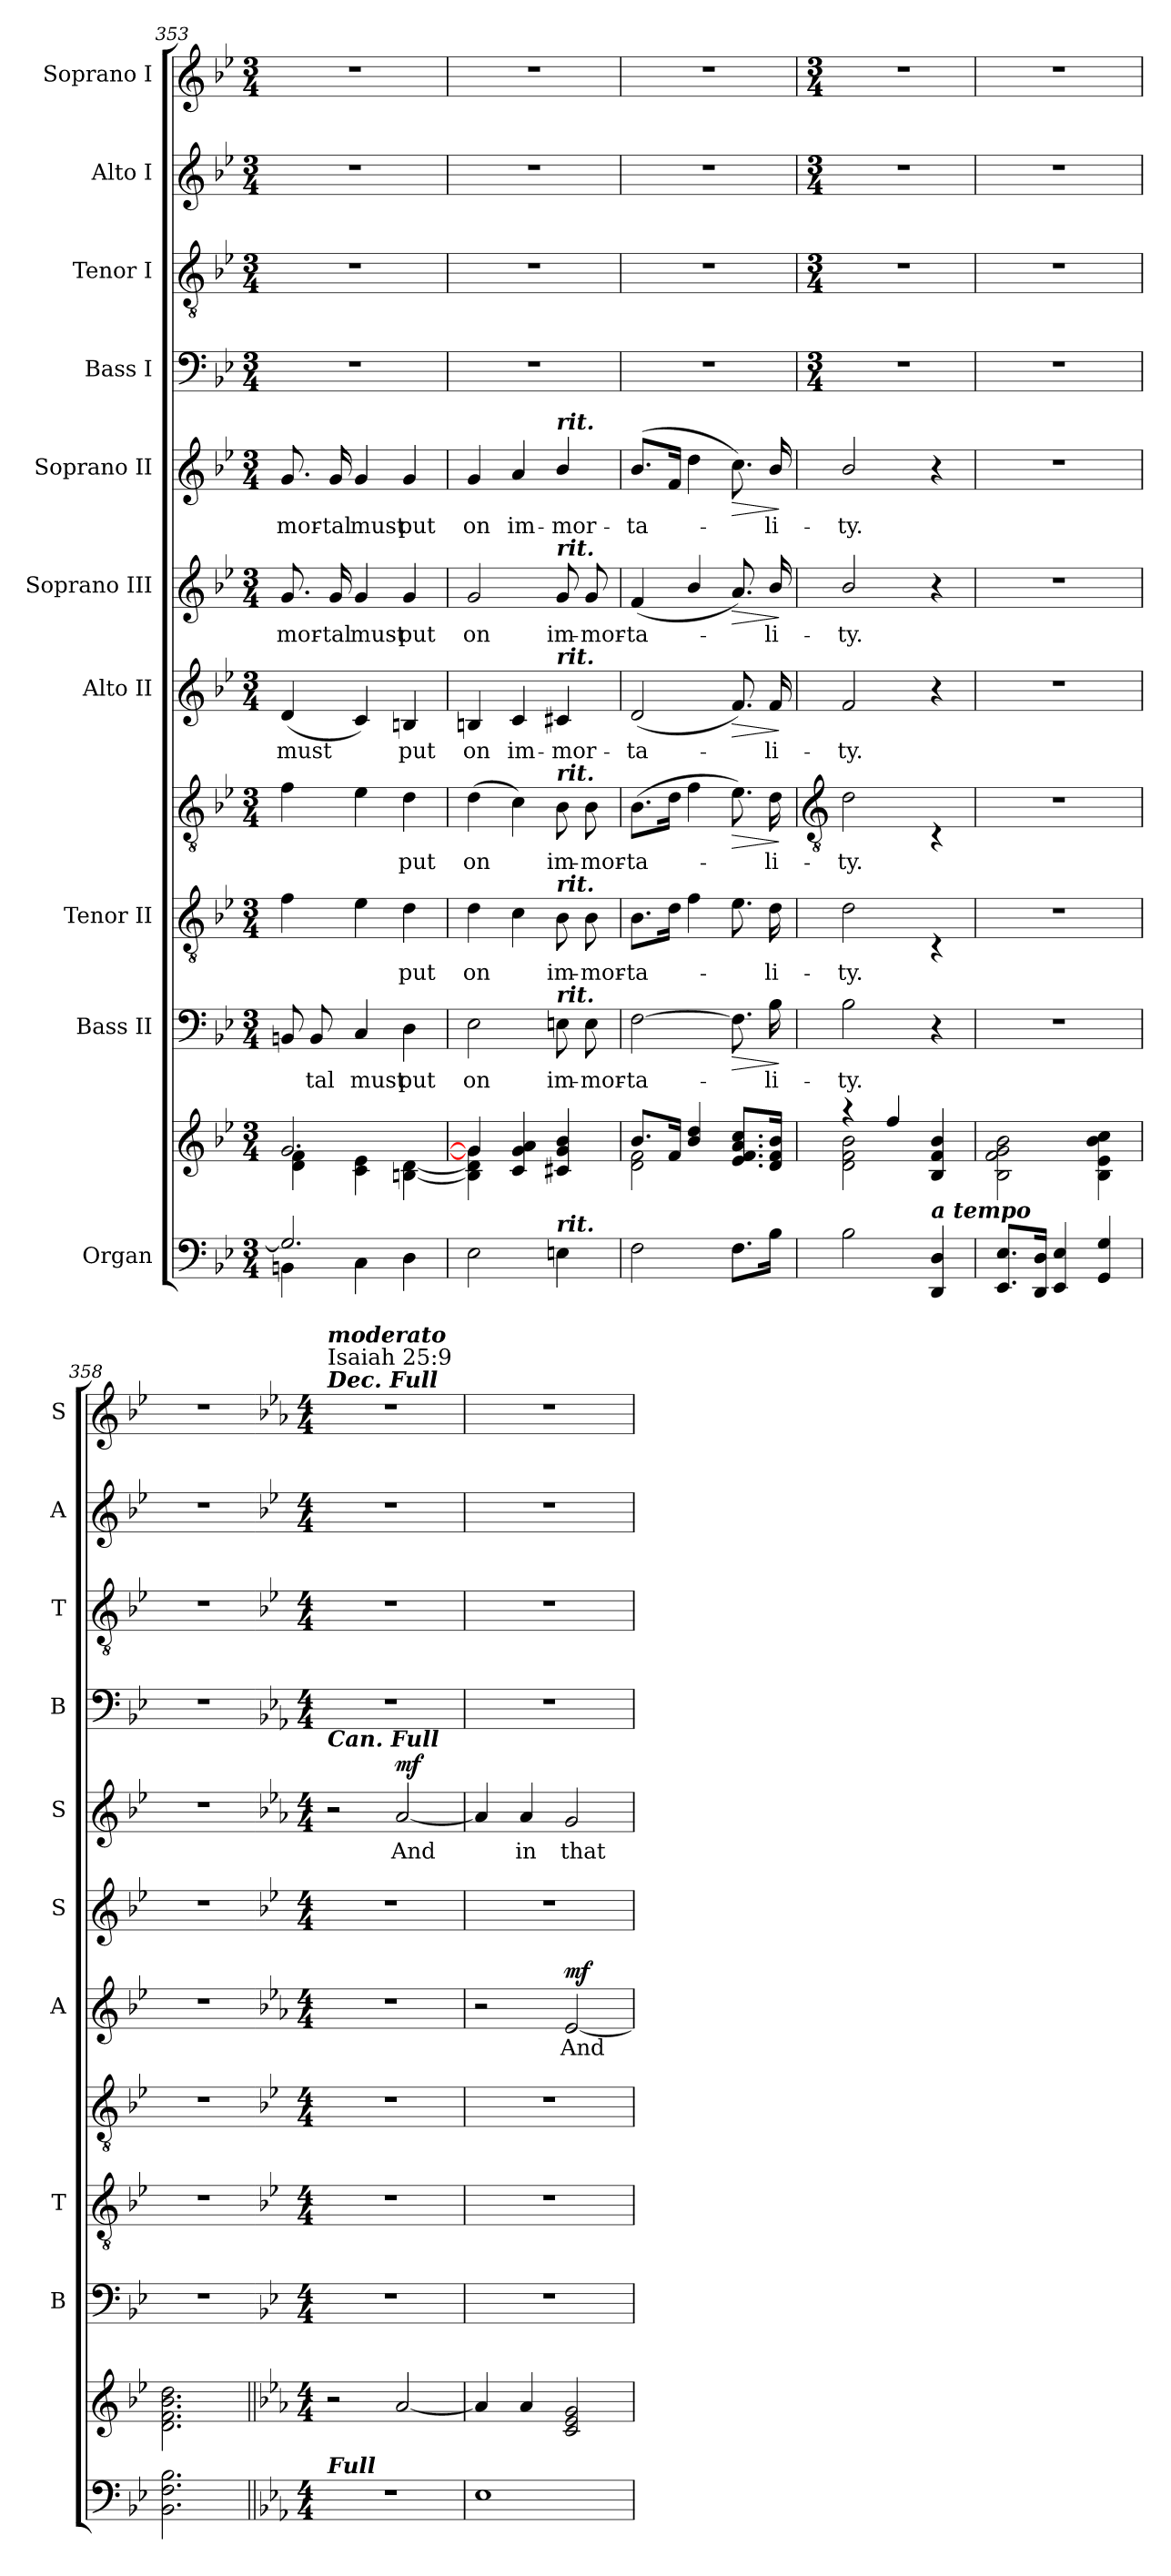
**kern	**kern	**kern	**text	**dynam	**kern	**text	**kern	**text	**dynam	**kern	**text	**dynam	**kern	**text	**dynam	**kern	**text	**dynam	**kern	**kern	**kern	**kern
*part10	*part10	*part9	*part9	*part9	*part8	*part8	*part8	*part8	*part8	*part7	*part7	*part7	*part6	*part6	*part6	*part5	*part5	*part5	*part4	*part3	*part2	*part1
*staff12	*staff11	*staff10	*staff10	*staff10	*staff9	*staff9	*staff8	*staff8	*staff8/9	*staff7	*staff7	*staff7	*staff6	*staff6	*staff6	*staff5	*staff5	*staff5	*staff4	*staff3	*staff2	*staff1
*I"Organ	*	*I"Bass II	*	*	*I"Tenor II	*	*	*	*	*I"Alto II	*	*	*I"Soprano III	*	*	*I"Soprano II	*	*	*I"Bass I	*I"Tenor I	*I"Alto I	*I"Soprano I
*	*	*I'B	*	*	*I'T	*	*	*	*	*I'A	*	*	*I'S	*	*	*I'S	*	*	*I'B	*I'T	*I'A	*I'S
*clefF4	*clefG2	*clefF4	*	*	*clefGv2	*	*clefGv2	*	*	*clefG2	*	*	*clefG2	*	*	*clefG2	*	*	*clefF4	*clefGv2	*clefG2	*clefG2
*k[b-e-]	*k[b-e-]	*k[b-e-]	*	*	*k[b-e-]	*	*k[b-e-]	*	*	*k[b-e-]	*	*	*k[b-e-]	*	*	*k[b-e-]	*	*	*k[b-e-]	*k[b-e-]	*k[b-e-]	*k[b-e-]
*B-:	*B-:	*B-:	*	*	*B-:	*	*B-:	*	*	*B-:	*	*	*B-:	*	*	*B-:	*	*	*B-:	*B-:	*B-:	*B-:
*M3/4	*M3/4	*M3/4	*	*	*M3/4	*	*M3/4	*	*	*M3/4	*	*	*M3/4	*	*	*M3/4	*	*	*M3/4	*M3/4	*M3/4	*M3/4
=353	=353	=353	=353	=353	=353	=353	=353	=353	=353	=353	=353	=353	=353	=353	=353	=353	=353	=353	=353	=353	=353	=353
*^	*^	*	*	*	*	*	*	*	*	*	*	*	*	*	*	*	*	*	*	*	*	*
!	!	!	!	!	!	!	!	!	!	!	!	!	!LO:LY:b	!	!	!LO:LY:b	!	!	!LO:LY:b	!	!	!	!	!
2.G/]	4BBn\	2.g/	4d\ 4f\	8BBn	.	.	4f	.	4f	.	.	(<4d	must	.	8.g	mor-	.	8.g	mor-	.	2.r	2.r	2.r	2.r
!	!	!	!	!	!LO:LY:b	!	!	!	!	!	!	!	!	!	!	!	!	!	!	!	!	!	!	!
.	.	.	.	8BB	tal	.	.	.	.	.	.	.	.	.	.	.	.	.	.	.	.	.	.	.
!	!	!	!	!	!	!	!	!	!	!	!	!	!	!	!	!LO:LY:b	!	!	!LO:LY:b	!	!	!	!	!
.	.	.	.	.	.	.	.	.	.	.	.	.	.	.	16g	-tal	.	16g	-tal	.	.	.	.	.
!	!	!	!	!	!LO:LY:b	!	!	!	!	!	!	!	!	!	!	!LO:LY:b	!	!	!LO:LY:b	!	!	!	!	!
.	4C\	.	4c\ 4e-\	4C	must	.	4e-	.	4e-	.	.	4c)	.	.	4g	must	.	4g	must	.	.	.	.	.
!	!	!	!	!	!LO:LY:b	!	!	!LO:LY:b	!	!LO:LY:b	!	!	!LO:LY:b	!	!	!LO:LY:b	!	!	!LO:LY:b	!	!	!	!	!
.	4D\	.	[4Bn\ [4d\	4D	put	.	4d	put	4d	put	.	4Bn	put	.	4g	put	.	4g	put	.	.	.	.	.
=354	=354	=354	=354	=354	=354	=354	=354	=354	=354	=354	=354	=354	=354	=354	=354	=354	=354	=354	=354	=354	=354	=354	=354	=354
!	!	!	!	!	!LO:LY:b	!	!	!LO:LY:b	!	!LO:LY:b	!	!	!LO:LY:b	!	!	!LO:LY:b	!	!	!LO:LY:b	!	!	!	!	!
2.ryy	2E-\	4g/]	4B] 4d] 4g]	2E-	on	.	4d	on	(>4d	on	.	4Bn	on	.	2g	on	.	4g	on	.	2.r	2.r	2.r	2.r
!	!	!	!	!	!	!	!	!	!	!	!	!	!LO:LY:b	!	!	!	!	!	!LO:LY:b	!	!	!	!	!
.	.	2ryy	4c 4g 4a	.	.	.	4c	.	4c)	.	.	4c	im-	.	.	.	.	4a	im-	.	.	.	.	.
!	!	!	!	!	!	!	!	!	!	!	!	!	!	!	!	!	!	!LO:TX:a:Bi:t=rit.	!	!	!	!	!	!
!	!	!	!	!	!	!	!	!	!	!	!	!	!	!	!LO:TX:a:Bi:t=rit.	!	!	!	!	!	!	!	!	!
!	!	!	!	!	!	!	!	!	!	!	!	!LO:TX:a:Bi:t=rit.	!	!	!	!	!	!	!	!	!	!	!	!
!	!	!	!	!	!	!	!	!	!LO:TX:a:Bi:t=rit.	!	!	!	!	!	!	!	!	!	!	!	!	!	!	!
!	!	!	!	!	!	!	!LO:TX:a:Bi:t=rit.	!	!	!	!	!	!	!	!	!	!	!	!	!	!	!	!	!
!	!	!	!	!LO:TX:a:Bi:t=rit.	!	!	!	!	!	!	!	!	!	!	!	!	!	!	!	!	!	!	!	!
!	!LO:TX:a:Bi:t=rit.	!	!	!	!	!	!	!	!	!	!	!	!	!	!	!	!	!	!	!	!	!	!	!
!	!	!	!	!	!LO:LY:b	!	!	!LO:LY:b	!	!LO:LY:b	!	!	!LO:LY:b	!	!	!LO:LY:b	!	!	!LO:LY:b	!	!	!	!	!
.	4En\	.	4c#X 4g 4b-	8En	im-	.	8B-	im-	8B-	im-	.	4c#X	-mor-	.	8g	im-	.	4b-/	-mor-	.	.	.	.	.
!	!	!	!	!	!LO:LY:b	!	!	!LO:LY:b	!	!LO:LY:b	!	!	!	!	!	!LO:LY:b	!	!	!	!	!	!	!	!
.	.	.	.	8E	-mor-	.	8B-	-mor-	8B-	-mor-	.	.	.	.	8g	-mor-	.	.	.	.	.	.	.	.
=355	=355	=355	=355	=355	=355	=355	=355	=355	=355	=355	=355	=355	=355	=355	=355	=355	=355	=355	=355	=355	=355	=355	=355	=355
!	!	!	!	!	!LO:LY:b	!	!	!LO:LY:b	!	!LO:LY:b	!	!	!LO:LY:b	!	!	!LO:LY:b	!	!	!LO:LY:b	!	!	!	!	!
2ryy	2F\	8.b-/L	2d\ 2f\	[2F	-ta-	.	8.B-L	-ta-	(>8.B-L	-ta-	.	(<2d	-ta-	.	(<4f	-ta-	.	(>8.b-L	-ta-	.	2.r	2.r	2.r	2.r
.	.	16f/J	.	.	.	.	16dJ	.	16dJ	.	.	.	.	.	.	.	.	16fJ	.	.	.	.	.	.
.	.	4b-/ 4dd/	.	.	.	.	4f	.	4f	.	.	.	.	.	4b-/	.	.	4dd	.	.	.	.	.	.
!	!	!	!	!	!	!LO:HP:b	!	!	!	!	!LO:HP:b	!	!	!LO:HP:b	!	!	!LO:HP:b	!	!	!LO:HP:b	!	!	!	!
8.ryy	8.F\L	8.e-/ 8.f/ 8.a/ 8.cc/L	4ryy	8.F]	.	>	8.e-	.	8.e-)	.	>	8.f)	.	>	8.a)	.	>	8.cc)	.	>	.	.	.	.
!	!	!	!	!	!LO:LY:b	!	!	!LO:LY:b	!	!LO:LY:b	!	!	!LO:LY:b	!	!	!LO:LY:b	!	!	!LO:LY:b	!	!	!	!	!
16ryy	16B-\J	16d/ 16f/ 16b-/J	.	16B-	li-	.	16d	li-	16d	li-	.	16f	li-	.	16b-/	li-	.	16b-/	li-	.	.	.	.	.
*v	*v	*	*	*	*	*	*	*	*	*	*	*	*	*	*	*	*	*	*	*	*	*	*	*
*	*v	*v	*	*	*	*	*	*	*	*	*	*	*	*	*	*	*	*	*	*	*	*	*
.	.	.	.	]	.	.	.	.	]	.	.	]	.	.	]	.	.	]	.	.	.	.
!!LO:LB:g=z
=356	=356	=356	=356	=356	=356	=356	=356	=356	=356	=356	=356	=356	=356	=356	=356	=356	=356	=356	=356	=356	=356	=356
*	*	*	*	*	*	*	*clefGv2	*	*	*	*	*	*	*	*	*	*	*	*	*	*	*
*	*	*	*	*	*	*	*	*	*	*	*	*	*	*	*	*	*	*	*M3/4	*M3/4	*M3/4	*M3/4
*	*^	*	*	*	*	*	*	*	*	*	*	*	*	*	*	*	*	*	*	*	*	*
!	!	!	!	!LO:LY:b	!	!	!LO:LY:b	!	!LO:LY:b	!	!	!LO:LY:b	!	!	!LO:LY:b	!	!	!LO:LY:b	!	!	!	!	!
2B-	4r	2d\ 2f\ 2b-\	2B-	-ty.	.	2d	-ty.	2d	-ty.	.	2f	-ty.	.	2b-/	-ty.	.	2b-/	-ty.	.	2.r	2.r	2.r	2.r
.	4ff/	.	.	.	.	.	.	.	.	.	.	.	.	.	.	.	.	.	.	.	.	.	.
!LO:TX:a:Bi:t=a tempo	!	!	!	!	!	!	!	!	!	!	!	!	!	!	!	!	!	!	!	!	!	!	!
4DD 4D	4ryy	4B- 4f 4b-	4r	.	.	4rBB	.	4rBB	.	.	4r	.	.	4r	.	.	4r	.	.	.	.	.	.
=357	=357	=357	=357	=357	=357	=357	=357	=357	=357	=357	=357	=357	=357	=357	=357	=357	=357	=357	=357	=357	=357	=357	=357
!	!	!	!LO:N:vis=1	!	!	!LO:N:vis=1	!	!LO:N:vis=1	!	!	!LO:N:vis=1	!	!	!LO:N:vis=1	!	!	!LO:N:vis=1	!	!	!	!	!	!
8.EE- 8.E-L	2.ryy	2B- 2f 2g 2b-	2.r	.	.	2.r	.	2.r	.	.	2.r	.	.	2.r	.	.	2.r	.	.	2.r	2.r	2.r	2.r
16DD 16DJ	.	.	.	.	.	.	.	.	.	.	.	.	.	.	.	.	.	.	.	.	.	.	.
4EE- 4E-	.	.	.	.	.	.	.	.	.	.	.	.	.	.	.	.	.	.	.	.	.	.	.
4GG 4G	.	4B- 4e- 4b- 4cc	.	.	.	.	.	.	.	.	.	.	.	.	.	.	.	.	.	.	.	.	.
=358	=358	=358	=358	=358	=358	=358	=358	=358	=358	=358	=358	=358	=358	=358	=358	=358	=358	=358	=358	=358	=358	=358	=358
!	!	!	!LO:N:vis=1	!	!	!LO:N:vis=1	!	!LO:N:vis=1	!	!	!LO:N:vis=1	!	!	!LO:N:vis=1	!	!	!LO:N:vis=1	!	!	!	!	!	!
2.BB- 2.F 2.B-	2.ryy	2.d 2.f 2.b- 2.dd	2.r	.	.	2.r	.	2.r	.	.	2.r	.	.	2.r	.	.	2.r	.	.	2.r	2.r	2.r	2.r
!!LO:LB:g=z
=359||	=359||	=359||	=359||	=359	=359	=359||	=359	=359||	=359	=359	=359||	=359	=359	=359||	=359	=359	=359||	=359	=359	=359	=359	=359	=359
*k[b-e-a-]	*k[b-e-a-]	*	*	*	*	*	*	*	*	*	*k[b-e-a-]	*	*	*	*	*	*k[b-e-a-]	*	*	*k[b-e-a-]	*	*	*k[b-e-a-]
*E-:	*E-:	*	*	*	*	*	*	*	*	*	*E-:	*	*	*	*	*	*E-:	*	*	*E-:	*	*	*E-:
*M4/4	*M4/4	*	*M4/4	*	*	*M4/4	*	*M4/4	*	*	*M4/4	*	*	*M4/4	*	*	*M4/4	*	*	*M4/4	*M4/4	*M4/4	*M4/4
*	*	*	*	*	*	*	*	*	*	*	*	*	*	*	*	*	*	*	*	*	*	*	*MM96
*^	*	*	*	*	*	*	*	*	*	*	*	*	*	*	*	*	*	*	*	*	*	*	*
!	!	!	!	!	!	!	!	!	!	!	!	!	!	!	!	!	!	!	!	!	!	!	!	!LO:TX:a:Bi:t=Dec. Full
!	!	!	!	!	!	!	!	!	!	!	!	!	!	!	!	!	!	!	!	!	!	!	!	!LO:TX:a:t=Isaiah 25&colon;9
!	!	!	!	!	!	!	!	!	!	!	!	!	!	!	!	!	!	!	!	!	!	!	!	!LO:TX:a:Bi:t=moderato
!	!	!	!	!	!	!	!	!	!	!	!	!	!	!	!	!	!	!LO:TX:a:Bi:t=Can. Full	!	!	!	!	!	!
!LO:TX:a:Bi:t=Full	!	!	!	!	!	!	!	!	!	!	!	!	!	!	!	!	!	!	!	!	!	!	!	!
1r	2ryy	2r	2ryy	1r	.	.	1r	.	1r	.	.	1r	.	.	1r	.	.	2r	.	.	1r	1r	1r	1r
!	!	!	!	!	!	!	!	!	!	!	!	!	!	!	!	!	!	!	!LO:LY:b	!LO:DY:b	!	!	!	!
.	2ryy	[2a-/	2ryy	.	.	.	.	.	.	.	.	.	.	.	.	.	.	[2a-	And	mf	.	.	.	.
=360	=360	=360	=360	=360	=360	=360	=360	=360	=360	=360	=360	=360	=360	=360	=360	=360	=360	=360	=360	=360	=360	=360	=360	=360
1E-/	2ryy	4a-/]	2ryy	1r	.	.	1r	.	1r	.	.	2r	.	.	1r	.	.	4a-]	.	.	1r	1r	1r	1r
!	!	!	!	!	!	!	!	!	!	!	!	!	!	!	!	!	!	!	!LO:LY:b	!	!	!	!	!
.	.	4a-/	.	.	.	.	.	.	.	.	.	.	.	.	.	.	.	4a-	in	.	.	.	.	.
!	!	!	!	!	!	!	!	!	!	!	!	!	!LO:LY:b	!LO:DY:b	!	!	!	!	!LO:LY:b	!	!	!	!	!
.	2ryy	2c/ 2e-/ 2g/	2ryy	.	.	.	.	.	.	.	.	[2e-	And	mf	.	.	.	2g	that	.	.	.	.	.
*v	*v	*	*	*	*	*	*	*	*	*	*	*	*	*	*	*	*	*	*	*	*	*	*	*
*	*v	*v	*	*	*	*	*	*	*	*	*	*	*	*	*	*	*	*	*	*	*	*	*
=	=	=	=	=	=	=	=	=	=	=	=	=	=	=	=	=	=	=	=	=	=	=
*-	*-	*-	*-	*-	*-	*-	*-	*-	*-	*-	*-	*-	*-	*-	*-	*-	*-	*-	*-	*-	*-	*-
